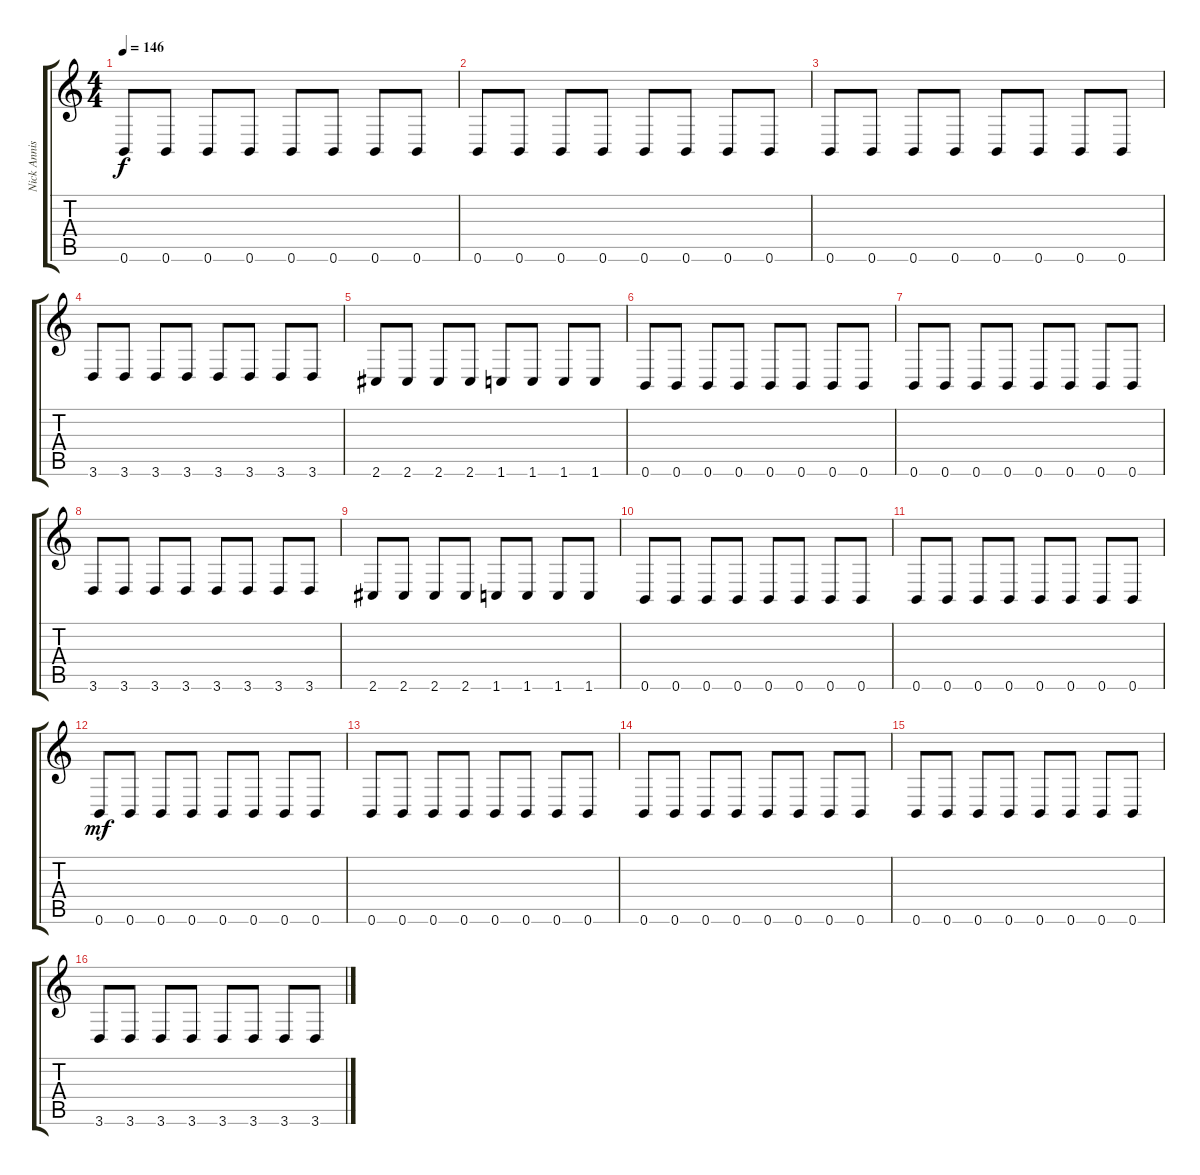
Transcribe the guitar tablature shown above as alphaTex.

\track ("Nick Annis" "Nick Annis") {instrument distortionguitar}
\staff {score tabs}
\tuning (E4 B3 G3 D3 A2 B1) {hide}
\ts (4 4)
\tempo 146
\clef g2
\ks c
0.6.8{dy f} 0.6.8 0.6.8 0.6.8 0.6.8 0.6.8 0.6.8 0.6.8 |
0.6.8 0.6.8 0.6.8 0.6.8 0.6.8 0.6.8 0.6.8 0.6.8 |
0.6.8 0.6.8 0.6.8 0.6.8 0.6.8 0.6.8 0.6.8 0.6.8 |
3.6.8 3.6.8 3.6.8 3.6.8 3.6.8 3.6.8 3.6.8 3.6.8 |
2.6.8 2.6.8 2.6.8 2.6.8 1.6.8 1.6.8 1.6.8 1.6.8 |
0.6.8 0.6.8 0.6.8 0.6.8 0.6.8 0.6.8 0.6.8 0.6.8 |
0.6.8 0.6.8 0.6.8 0.6.8 0.6.8 0.6.8 0.6.8 0.6.8 |
3.6.8 3.6.8 3.6.8 3.6.8 3.6.8 3.6.8 3.6.8 3.6.8 |
2.6.8 2.6.8 2.6.8 2.6.8 1.6.8 1.6.8 1.6.8 1.6.8 |
0.6.8 0.6.8 0.6.8 0.6.8 0.6.8 0.6.8 0.6.8 0.6.8 |
0.6.8 0.6.8 0.6.8 0.6.8 0.6.8 0.6.8 0.6.8 0.6.8 |
0.6.8{dy mf} 0.6.8 0.6.8 0.6.8 0.6.8 0.6.8 0.6.8 0.6.8 |
0.6.8 0.6.8 0.6.8 0.6.8 0.6.8 0.6.8 0.6.8 0.6.8 |
0.6.8 0.6.8 0.6.8 0.6.8 0.6.8 0.6.8 0.6.8 0.6.8 |
0.6.8 0.6.8 0.6.8 0.6.8 0.6.8 0.6.8 0.6.8 0.6.8 |
3.6.8 3.6.8 3.6.8 3.6.8 3.6.8 3.6.8 3.6.8 3.6.8
